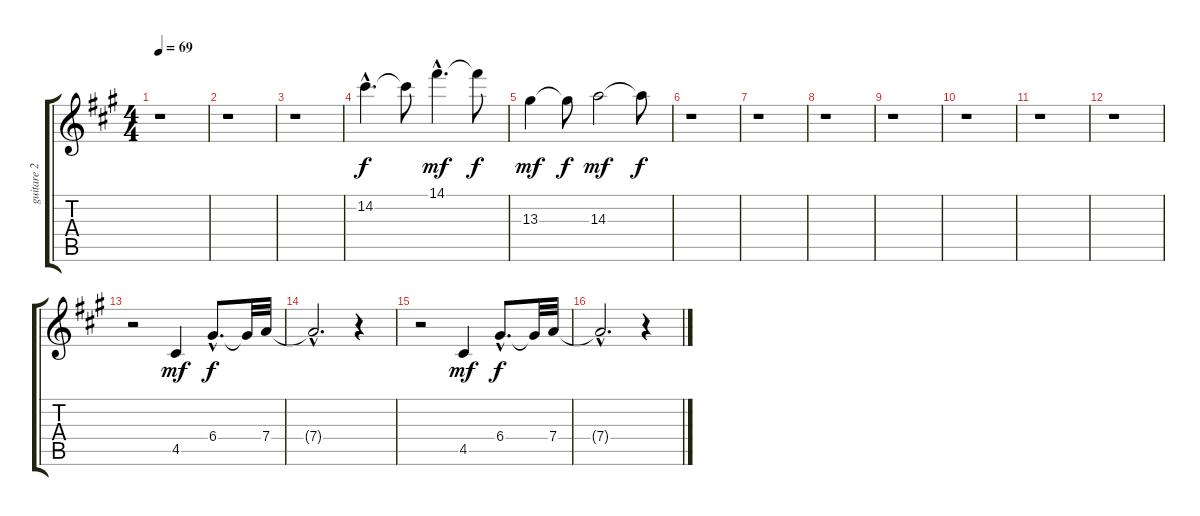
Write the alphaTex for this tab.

\track ("guitare 2" "guitare 2") {instrument overdrivenguitar}
\staff {score tabs}
\tuning (E4 B3 G3 D3 A2 E2) {hide}
\ts (4 4)
\tempo 69
\clef g2
\ks f#minor
r.1{dy f} |
r.1 |
r.1 |
14.2{hac}.4{d} 14.2{t}.8 14.1{hac}.4{d dy mf} 14.1{t}.8{dy f} |
13.3.4{dy mf} 13.3{t}.8{dy f} 14.3.2{dy mf} 14.3{t}.8{dy f} |
r.1 |
r.1 |
r.1 |
r.1 |
r.1 |
r.1 |
r.1 |
r.2 4.5.4{dy mf} 6.4{hac}.8{d dy f} 6.4{t}.32 7.4.32 |
7.4{hac t}.2{d} r.4 |
r.2 4.5.4{dy mf} 6.4{hac}.8{d dy f} 6.4{t}.32 7.4.32 |
7.4{hac t}.2{d} r.4
